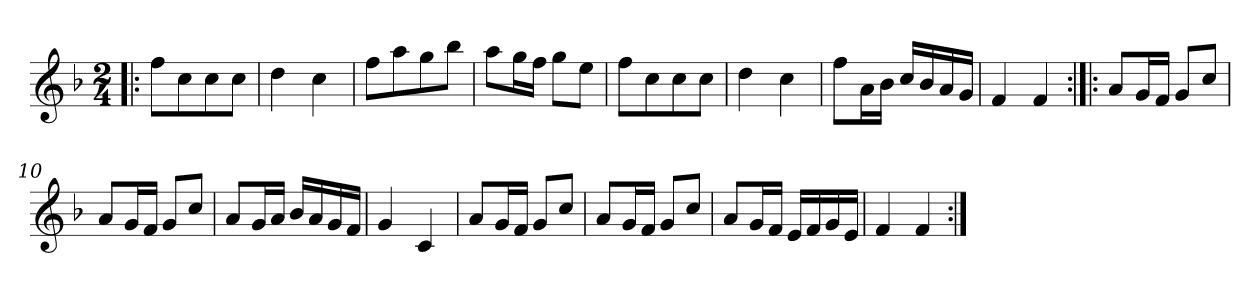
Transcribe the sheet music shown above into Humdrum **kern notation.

**kern
*part1
*staff1
*clefG2
*k[b-]
*F:
*M2/4
*MM150
=1!|:
8ff\L
8cc\
8cc\
8cc\J
=2
4dd\
4cc\
=3
8ff\L
8aa\
8gg\
8bb-\J
=4
8aa\L
16gg\L
16ff\JJ
8gg\L
8ee\J
=5
8ff\L
8cc\
8cc\
8cc\J
=6
4dd\
4cc\
=7
8ff\L
16a\L
16b-\JJ
16cc/LL
16b-/
16a/
16g/JJ
=8
4f/
4f/
=9:|!|:
8a/L
16g/L
16f/JJ
8g/L
8cc/J
=10
8a/L
16g/L
16f/JJ
8g/L
8cc/J
!!LO:LB:g=z
=11
8a/L
16g/L
16a/JJ
16b-/LL
16a/
16g/
16f/JJ
=12
4g/
4c/
=13
8a/L
16g/L
16f/JJ
8g/L
8cc/J
=14
8a/L
16g/L
16f/JJ
8g/L
8cc/J
=15
8a/L
16g/L
16f/JJ
16e/LL
16f/
16g/
16e/JJ
=16
4f/
4f/
=:|!
*-
